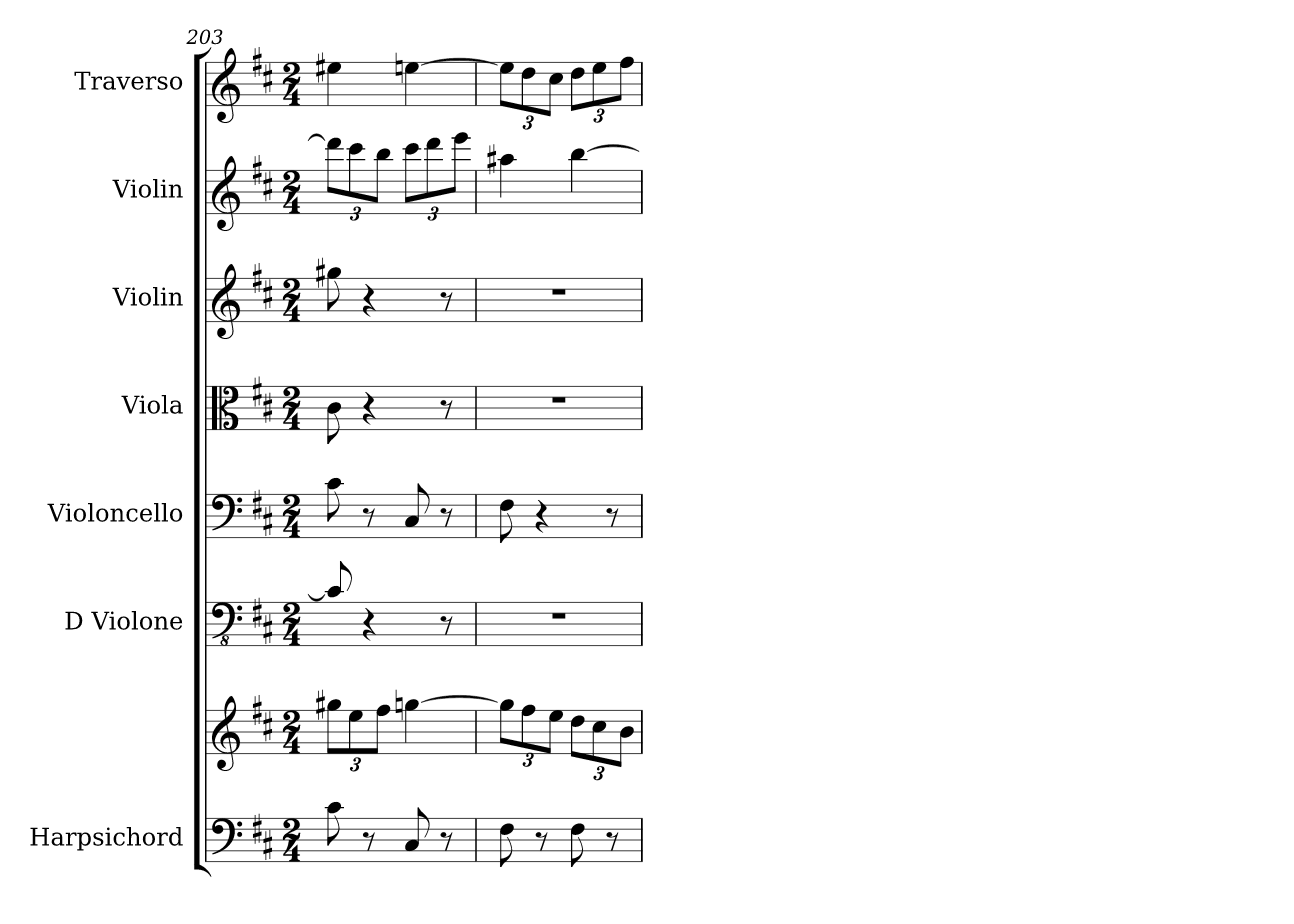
**kern	**kern	**kern	**kern	**kern	**kern	**kern	**kern
*part7	*part7	*part6	*part5	*part4	*part3	*part2	*part1
*staff8	*staff7	*staff6	*staff5	*staff4	*staff3	*staff2	*staff1
*I"Harpsichord	*	*I"D Violone	*I"Violoncello	*I"Viola	*I"Violin	*I"Violin	*I"Traverso
*I'Hch.	*	*I'D Vne.	*I'Vc.	*I'Vla.	*I'Vln.	*I'Vln.	*I'Trv.
*clefF4	*clefG2	*clefFv4	*clefF4	*clefC3	*clefG2	*clefG2	*clefG2
*	*	*ITrd7c12	*	*	*	*	*
*k[f#c#]	*k[f#c#]	*k[f#c#]	*k[f#c#]	*k[f#c#]	*k[f#c#]	*k[f#c#]	*k[f#c#]
*M2/4	*M2/4	*M2/4	*M2/4	*M2/4	*M2/4	*M2/4	*M2/4
*	*Xbrackettup	*	*	*	*	*Xbrackettup	*
=203	=203	=203	=203	=203	=203	=203	=203
8c#\	12gg#X\L	8CC#/]	8c#\	8c#\	8gg#X\	12ddd\L]	4ee#X\
.	12ee\	.	.	.	.	12ccc#\	.
8r	.	4r	8r	4r	4r	.	.
.	12ff#\J	.	.	.	.	12bb\J	.
8C#/	[4ggn\	.	8C#/	.	.	12ccc#\L	[4een\
.	.	.	.	.	.	12ddd\	.
8r	.	8r	8r	8r	8r	.	.
.	.	.	.	.	.	12eee\J	.
!!LO:PB:g=z
=204	=204	=204	=204	=204	=204	=204	=204
*	*	*	*	*	*	*	*Xbrackettup
8F#\	12gg\L]	2r	8F#\	2r	2r	4aa#X\	12ee\L]
.	12ff#\	.	.	.	.	.	12dd\
8r	.	.	4r	.	.	.	.
.	12ee\J	.	.	.	.	.	12cc#\J
8F#\	12dd\L	.	.	.	.	[4bb\	12dd\L
.	12cc#\	.	.	.	.	.	12ee\
8r	.	.	8r	.	.	.	.
.	12b\J	.	.	.	.	.	12ff#\J
=	=	=	=	=	=	=	=
*-	*-	*-	*-	*-	*-	*-	*-
